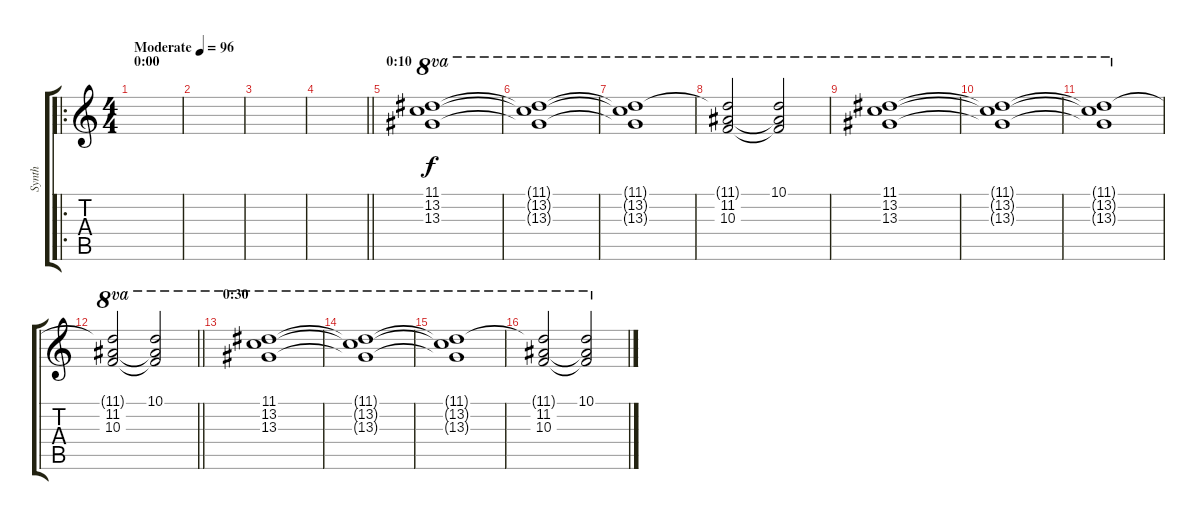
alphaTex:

\track ("Synth" "Synth") {instrument stringensemble2}
\staff {score tabs}
\tuning (E5 B4 G4 D4 A3 E3) {hide}
\ro
\ts (4 4)
\section ("" "0:00")
\tempo (96 "Moderate")
\clef g2
\ks c
|
|
|
\barLineRight lightlight
|
\section ("" "0:10")
(11.1 13.2 13.3).1{ot 8va} |
(11.1{t} 13.2{t} 13.3{t}).1{ot 8va} |
(11.1{t} 13.2{t} 13.3{t}).1{ot 8va} |
(11.1{t} 11.2 10.3).2{ot 8va} (10.1 11.2{t} 10.3{t}).2{ot 8va} |
(11.1 13.2 13.3).1{ot 8va} |
(11.1{t} 13.2{t} 13.3{t}).1{ot 8va} |
(11.1{t} 13.2{t} 13.3{t}).1{ot 8va} |
\barLineRight lightlight
(11.1{t} 11.2 10.3).2{ot 8va} (10.1 11.2{t} 10.3{t}).2{ot 8va} |
\section ("" "0:30")
(11.1 13.2 13.3).1{ot 8va} |
(11.1{t} 13.2{t} 13.3{t}).1{ot 8va} |
(11.1{t} 13.2{t} 13.3{t}).1{ot 8va} |
(11.1{t} 11.2 10.3).2{ot 8va} (10.1 11.2{t} 10.3{t}).2{ot 8va}
